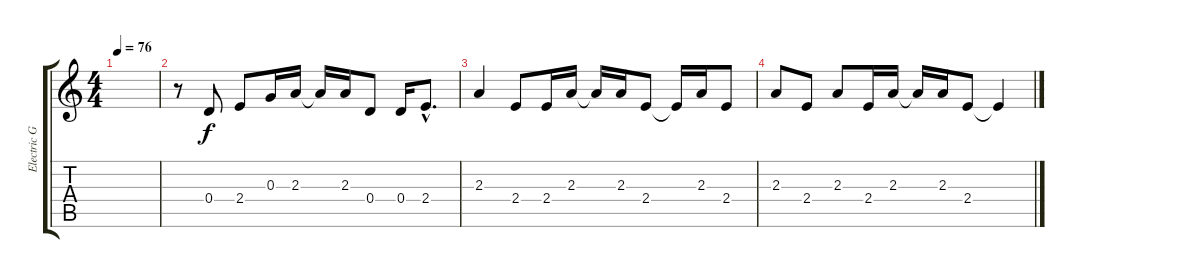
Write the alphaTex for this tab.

\track ("Electric Guitar (3 clean)" "Electric G") {instrument electricguitarclean}
\staff {score tabs}
\tuning (E4 B3 G3 D3 A2 E2) {hide}
\ts (4 4)
\tempo 76
\clef g2
\ks c
|
r.8 0.4.8 2.4.8 0.3.16 2.3.16 2.3{t}.16 2.3.16 0.4.8 0.4.16 2.4{hac}.8{d} |
2.3.4 2.4.8 2.4.16 2.3.16 2.3{t}.16 2.3.16 2.4.8 2.4{t}.16 2.3.16 2.4.8 |
2.3.8 2.4.8 2.3.8 2.4.16 2.3.16 2.3{t}.16 2.3.16 2.4.8 2.4{t}.4
